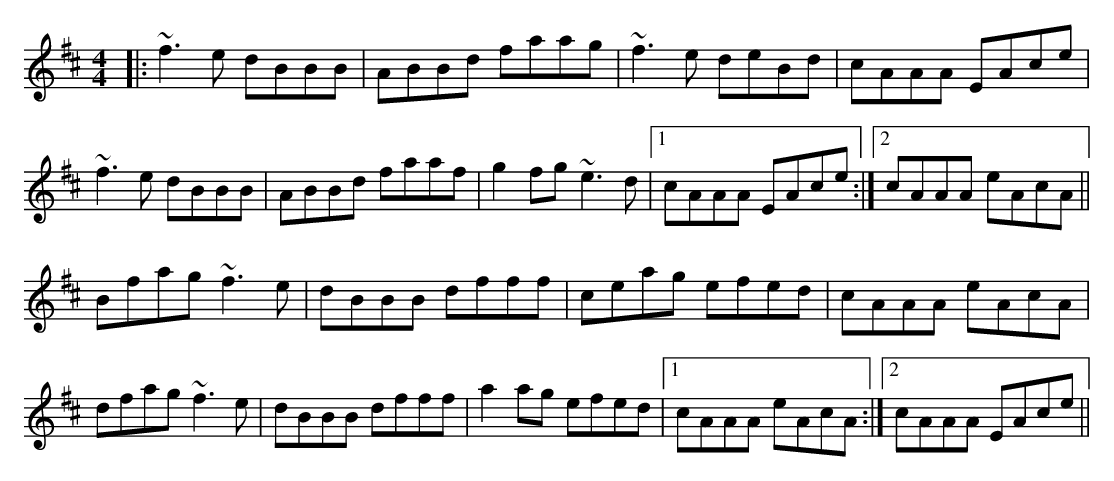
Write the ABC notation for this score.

X:1
M:4/4
K:Bmin
|:~f3e dBBB|ABBd faag|~f3e deBd|cAAA EAce|
~f3e dBBB|ABBd faaf|g2fg ~e3d|1 cAAA EAce:|2 cAAA eAcA||
Bfag ~f3e|dBBB dfff|ceag efed|cAAA eAcA|
dfag ~f3e|dBBB dfff|a2ag efed|1 cAAA eAcA:|2 cAAA EAce||
